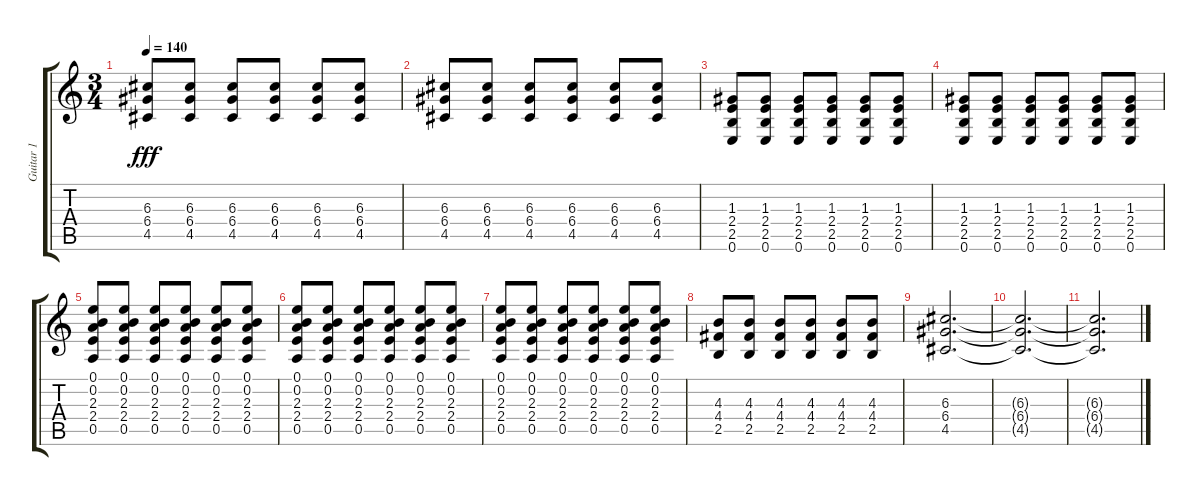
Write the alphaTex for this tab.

\track ("Guitar 1" "Guitar 1") {instrument distortionguitar}
\staff {score tabs}
\tuning (E4 B3 G3 D3 A2 E2) {hide}
\ts (3 4)
\tempo 140
\clef g2
\ks c
(6.3 6.4 4.5).8{dy fff} (6.3 6.4 4.5).8 (6.3 6.4 4.5).8 (6.3 6.4 4.5).8 (6.3 6.4 4.5).8 (6.3 6.4 4.5).8 |
(6.3 6.4 4.5).8 (6.3 6.4 4.5).8 (6.3 6.4 4.5).8 (6.3 6.4 4.5).8 (6.3 6.4 4.5).8 (6.3 6.4 4.5).8 |
(1.3 2.4 2.5 0.6).8 (1.3 2.4 2.5 0.6).8 (1.3 2.4 2.5 0.6).8 (1.3 2.4 2.5 0.6).8 (1.3 2.4 2.5 0.6).8 (1.3 2.4 2.5 0.6).8 |
(1.3 2.4 2.5 0.6).8 (1.3 2.4 2.5 0.6).8 (1.3 2.4 2.5 0.6).8 (1.3 2.4 2.5 0.6).8 (1.3 2.4 2.5 0.6).8 (1.3 2.4 2.5 0.6).8 |
(0.1 0.2 2.3 2.4 0.5).8 (0.1 0.2 2.3 2.4 0.5).8 (0.1 0.2 2.3 2.4 0.5).8 (0.1 0.2 2.3 2.4 0.5).8 (0.1 0.2 2.3 2.4 0.5).8 (0.1 0.2 2.3 2.4 0.5).8 |
(0.1 0.2 2.3 2.4 0.5).8 (0.1 0.2 2.3 2.4 0.5).8 (0.1 0.2 2.3 2.4 0.5).8 (0.1 0.2 2.3 2.4 0.5).8 (0.1 0.2 2.3 2.4 0.5).8 (0.1 0.2 2.3 2.4 0.5).8 |
(0.1 0.2 2.3 2.4 0.5).8 (0.1 0.2 2.3 2.4 0.5).8 (0.1 0.2 2.3 2.4 0.5).8 (0.1 0.2 2.3 2.4 0.5).8 (0.1 0.2 2.3 2.4 0.5).8 (0.1 0.2 2.3 2.4 0.5).8 |
(4.3 4.4 2.5).8 (4.3 4.4 2.5).8 (4.3 4.4 2.5).8 (4.3 4.4 2.5).8 (4.3 4.4 2.5).8 (4.3 4.4 2.5).8 |
(6.3 6.4 4.5).2{d} |
(6.3{t} 6.4{t} 4.5{t}).2{d} |
(6.3{t} 6.4{t} 4.5{t}).2{d}
